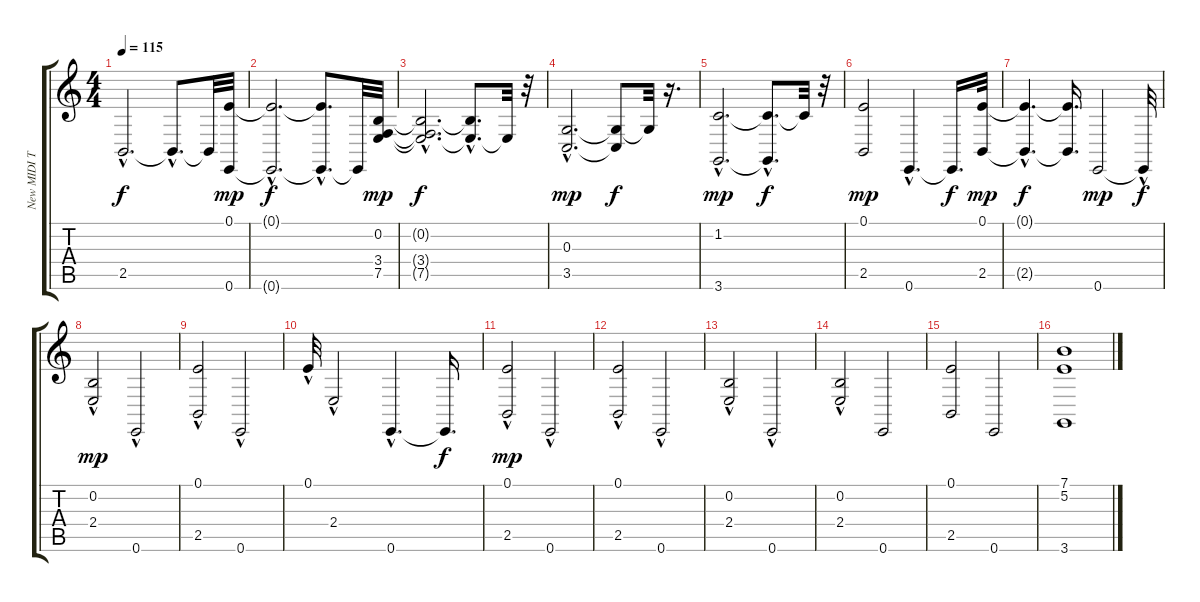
\track ("New MIDI Track" "New MIDI T") {instrument tubularbells}
\staff {score tabs}
\tuning (E4 B3 G3 D3 A2 E2) {hide}
\ts (4 4)
\tempo 115
\clef g2
\ks c
2.5{hac t}.2{d dy f} 2.5{hac t}.8{d} 2.5{t}.32 (0.1 0.6).32{dy mp} |
(0.1{hac t} 0.6{hac t}).2{d dy f} (0.1{t} 0.6{hac t}).8{d} 0.6{t}.32 (0.2 3.4 7.5).32{dy mp} |
(0.2{hac t} 3.4{t} 7.5{hac t}).2{d dy f} (0.2{hac t} 7.5{hac t}).8{d} 7.5{t}.32 r.32 |
(0.3{hac} 3.5{hac}).2{d dy mp} (0.3{t} 3.5{t}).8{dy f} 0.3{t}.32 r.16{d} |
(1.2{hac} 3.6{hac}).2{d dy mp} (1.2{hac t} 3.6{t}).8{d dy f} 1.2{t}.32 r.32 |
(0.1 2.5).2{dy mp} 0.6{hac}.4{d} 0.6{t}.16{d dy f} (0.1 2.5).32{dy mp} |
(0.1{hac t} 2.5{hac t}).4{d dy f} (0.1{t} 2.5{t}).16{d} 0.6.2{dy mp} 0.6{hac t}.32{dy f} |
(0.2{hac} 2.4{hac}).2{dy mp} 0.6{hac}.2 |
(0.1{hac} 2.5{hac}).2 0.6{hac}.2 |
0.1{hac}.32 2.4{hac}.2 0.6{hac}.4{d} 0.6{t}.16{d dy f} |
(0.1{hac} 2.5{hac}).2{dy mp} 0.6{hac}.2 |
(0.1{hac} 2.5{hac}).2 0.6{hac}.2 |
(0.2{hac} 2.4{hac}).2 0.6{hac}.2 |
(0.2{hac} 2.4{hac}).2 0.6.2 |
(0.1 2.5).2 0.6.2 |
(7.1 5.2 3.6).1
